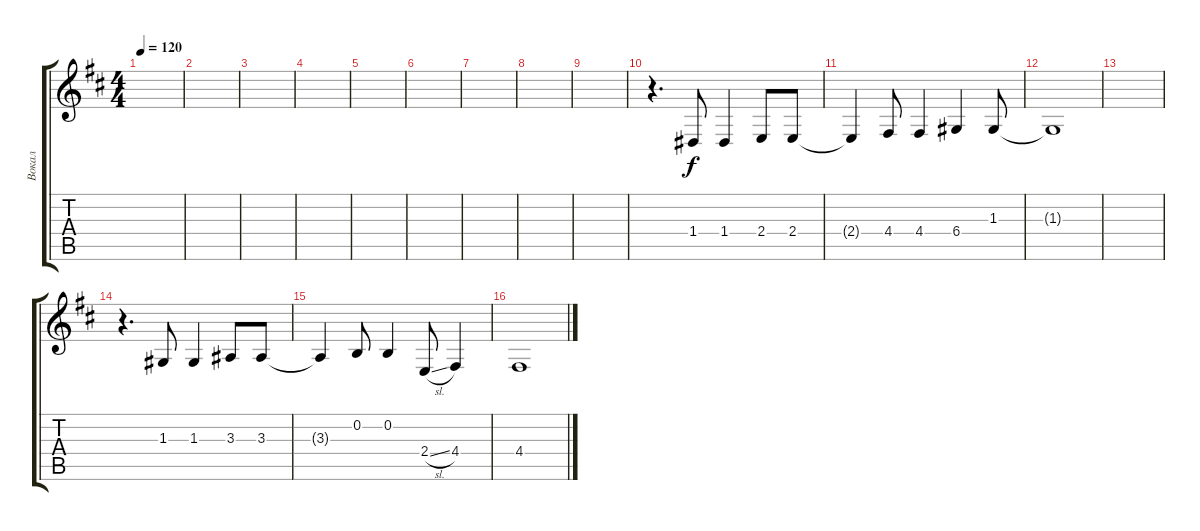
\track ("Вокал" "Вокал") {instrument clarinet}
\staff {score tabs}
\tuning (E4 B3 G3 D3 A2 E2) {hide}
\ts (4 4)
\tempo 120
\clef g2
\ks bminor
|
|
|
|
|
|
|
|
|
r.4{d} 1.4.8 1.4.4 2.4.8 2.4.8 |
2.4{t}.4 4.4.8 4.4.4 6.4.4 1.3.8 |
1.3{t}.1 |
|
r.4{d} 1.3.8 1.3.4 3.3.8 3.3.8 |
3.3{t}.4 0.2.8 0.2.4 2.4{sl}.8 4.4.4 |
4.4.1
